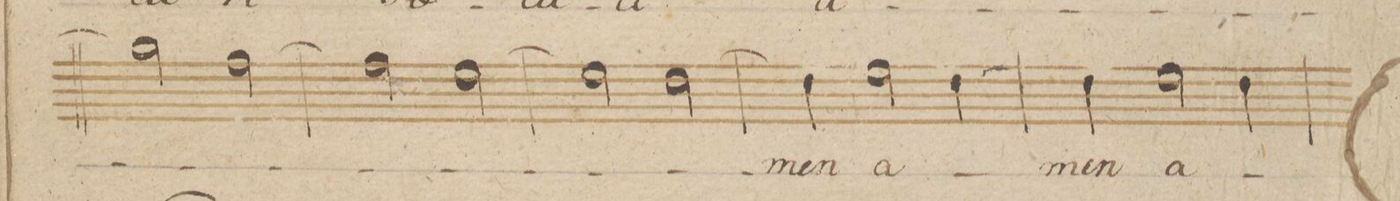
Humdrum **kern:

**kern	**text	**dynam
*I"Tenore.	*	*
*clefC4	*	*
*k[b-]	*	*
*met(c)	*	*
*M4/4	*	*
2f\]	.	.
[2e\	.	.
=266	=266	=266
2e\]	.	.
[2d\	.	.
=267	=267	=267
2d\]	.	.
[2c\	.	.
=268	=268	=268
4c\]	-men	.
2d\	a-	.
[4c\	.	.
=269	=269	=269
4c\]	-men	.
2d\	a-	.
4c\	.	.
=270	=270	=270
*-	*-	*-
